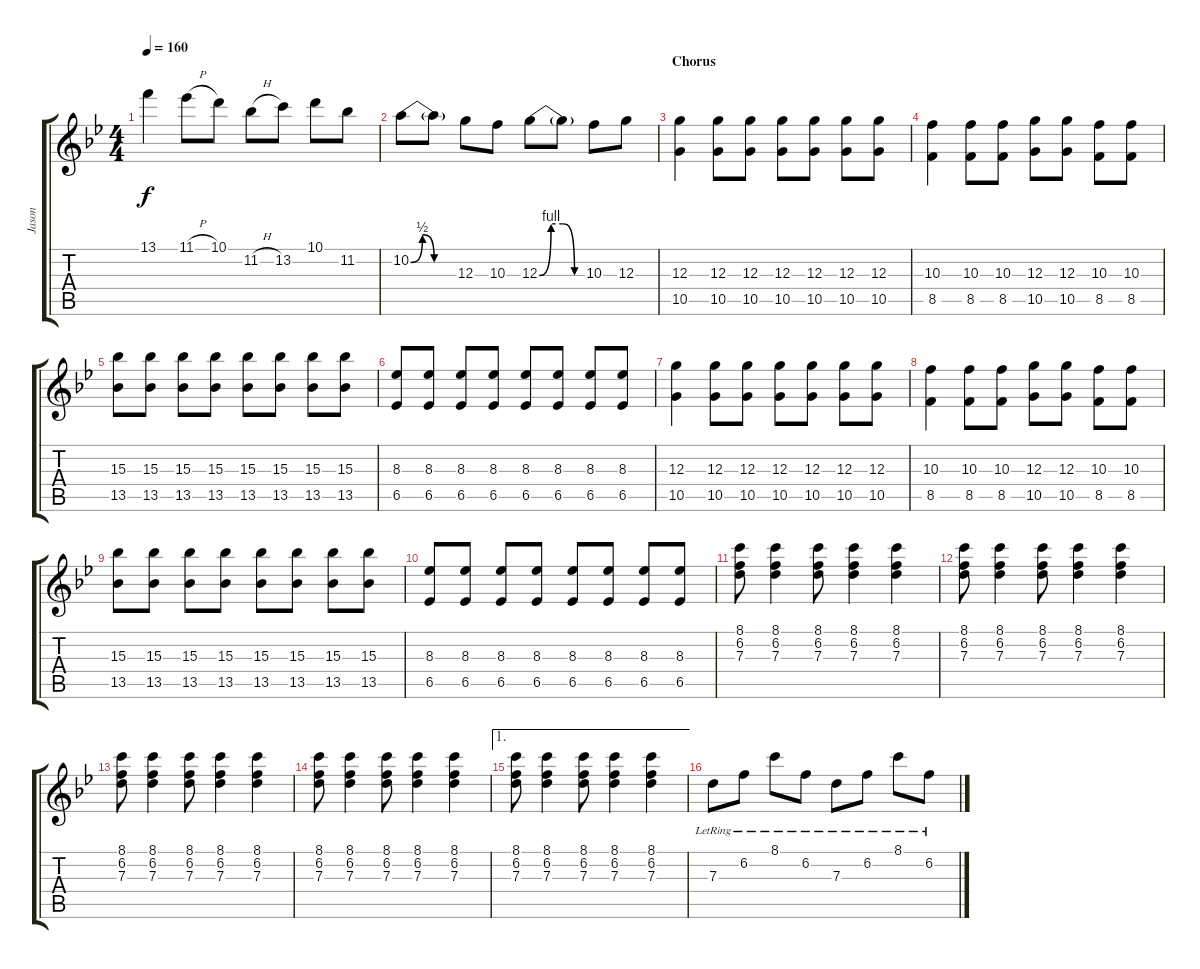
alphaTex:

\track ("Jason" "Jason") {instrument electricguitarclean}
\staff {score tabs}
\tuning (E4 B3 G3 D3 A2 E2) {hide}
\ts (4 4)
\tempo 160
\clef g2
\ks bb
13.1.4{dy f} 11.1{h}.8 10.1.8 11.2{h}.8 13.2.8 10.1.8 11.2.8 |
10.2{be (custom 0 0 15 2 30 0 45 0 60 0)}.8 10.2{t}.8 12.3.8 10.3.8 12.3{be (custom 0 0 15 4 30 4 45 0 60 0)}.8 12.3{t}.8 10.3.8 12.3.8 |
\section ("" "Chorus")
(12.3 10.5).4 (12.3 10.5).8 (12.3 10.5).8 (12.3 10.5).8 (12.3 10.5).8 (12.3 10.5).8 (12.3 10.5).8 |
(10.3 8.5).4 (10.3 8.5).8 (10.3 8.5).8 (12.3 10.5).8 (12.3 10.5).8 (10.3 8.5).8 (10.3 8.5).8 |
(15.3 13.5).8 (15.3 13.5).8 (15.3 13.5).8 (15.3 13.5).8 (15.3 13.5).8 (15.3 13.5).8 (15.3 13.5).8 (15.3 13.5).8 |
(8.3 6.5).8 (8.3 6.5).8 (8.3 6.5).8 (8.3 6.5).8 (8.3 6.5).8 (8.3 6.5).8 (8.3 6.5).8 (8.3 6.5).8 |
(12.3 10.5).4 (12.3 10.5).8 (12.3 10.5).8 (12.3 10.5).8 (12.3 10.5).8 (12.3 10.5).8 (12.3 10.5).8 |
(10.3 8.5).4 (10.3 8.5).8 (10.3 8.5).8 (12.3 10.5).8 (12.3 10.5).8 (10.3 8.5).8 (10.3 8.5).8 |
(15.3 13.5).8 (15.3 13.5).8 (15.3 13.5).8 (15.3 13.5).8 (15.3 13.5).8 (15.3 13.5).8 (15.3 13.5).8 (15.3 13.5).8 |
(8.3 6.5).8 (8.3 6.5).8 (8.3 6.5).8 (8.3 6.5).8 (8.3 6.5).8 (8.3 6.5).8 (8.3 6.5).8 (8.3 6.5).8 |
(8.1 6.2 7.3).8{volume 16 instrument electricguitarclean} (8.1 6.2 7.3).4 (8.1 6.2 7.3).8 (8.1 6.2 7.3).4 (8.1 6.2 7.3).4 |
(8.1 6.2 7.3).8{volume 16 instrument electricguitarclean} (8.1 6.2 7.3).4 (8.1 6.2 7.3).8 (8.1 6.2 7.3).4 (8.1 6.2 7.3).4 |
(8.1 6.2 7.3).8{volume 16 instrument electricguitarclean} (8.1 6.2 7.3).4 (8.1 6.2 7.3).8 (8.1 6.2 7.3).4 (8.1 6.2 7.3).4 |
(8.1 6.2 7.3).8{volume 16 instrument electricguitarclean} (8.1 6.2 7.3).4 (8.1 6.2 7.3).8 (8.1 6.2 7.3).4 (8.1 6.2 7.3).4 |
\ae 1
(8.1 6.2 7.3).8{volume 16 instrument electricguitarclean} (8.1 6.2 7.3).4 (8.1 6.2 7.3).8 (8.1 6.2 7.3).4 (8.1 6.2 7.3).4 |
7.3{lr}.8 6.2{lr}.8 8.1{lr}.8 6.2{lr}.8 7.3{lr}.8 6.2{lr}.8 8.1{lr}.8 6.2{lr}.8
